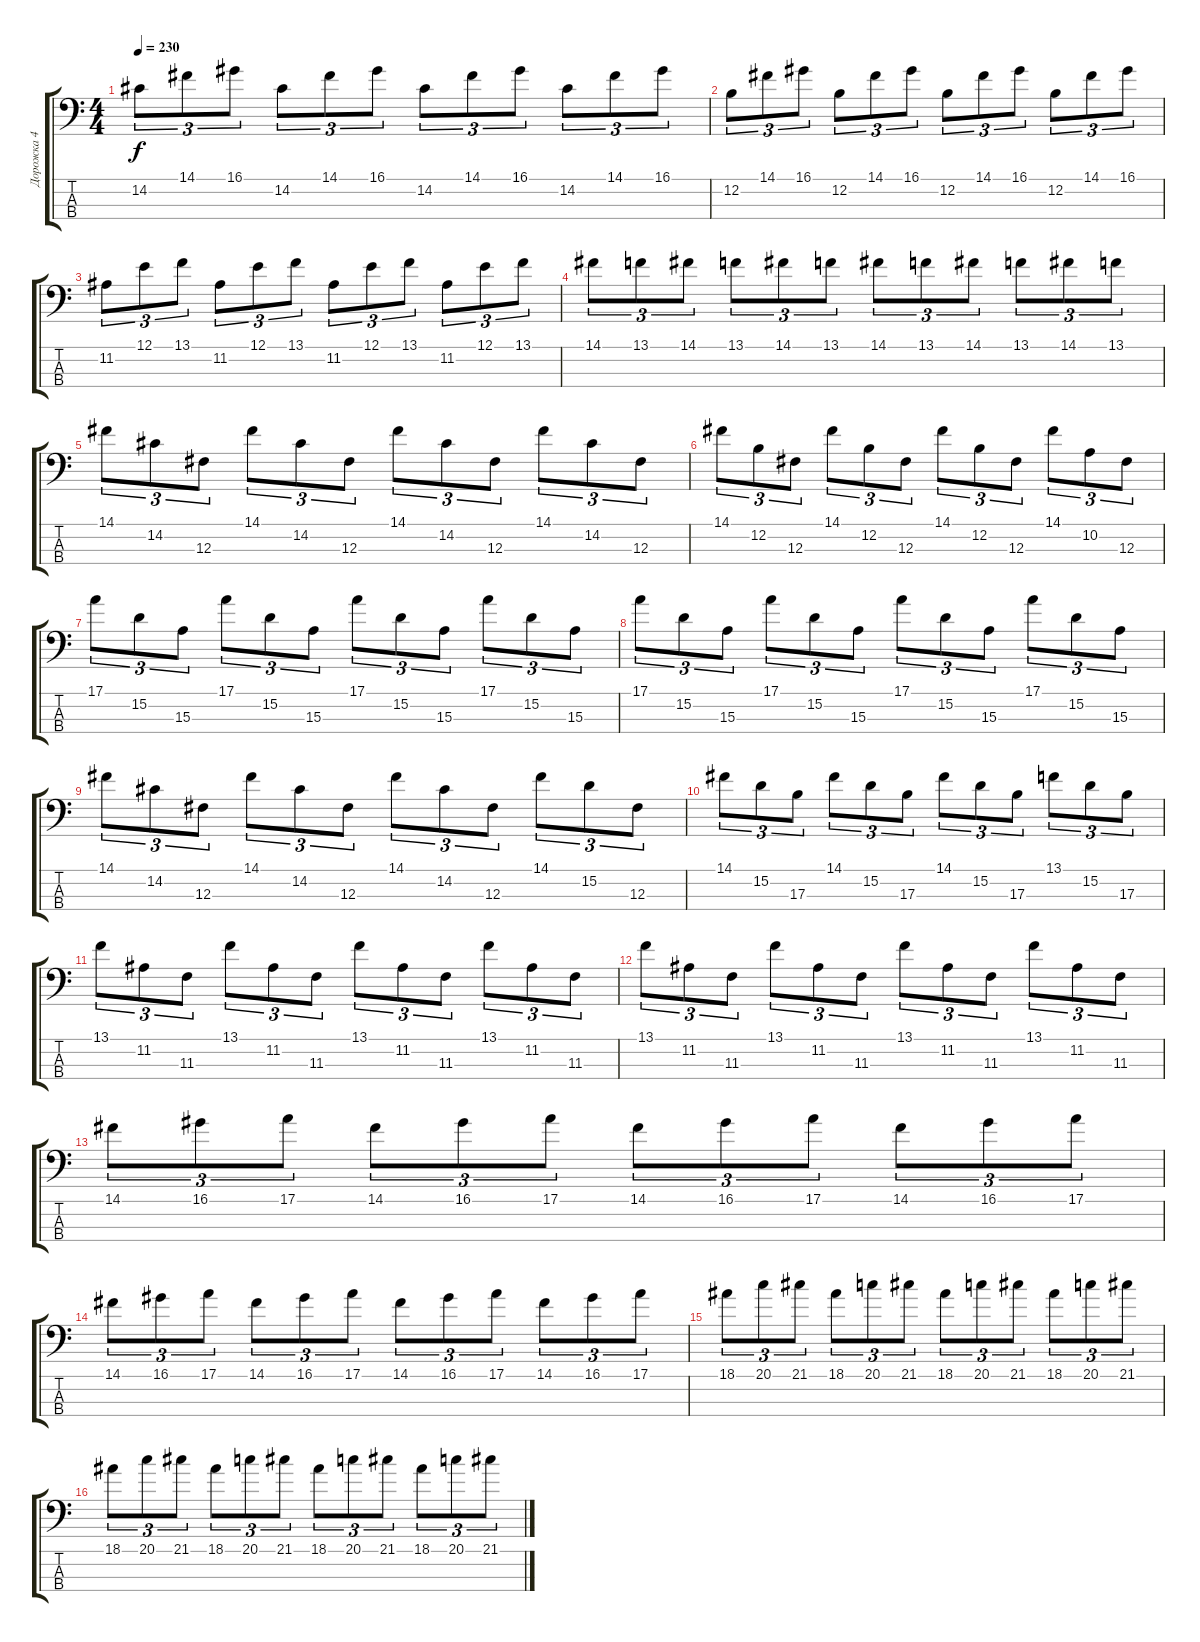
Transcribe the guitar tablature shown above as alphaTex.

\track ("Дорожка 4" "Дорожка 4") {instrument electricbassfinger}
\staff {score tabs}
\tuning (E2 B1 Gb1 Db1) {hide}
\ts (4 4)
\tempo 230
\clef f4
\ks c
14.2.8{tu (3 2) dy f} 14.1.8{tu (3 2)} 16.1.8{tu (3 2)} 14.2.8{tu (3 2)} 14.1.8{tu (3 2)} 16.1.8{tu (3 2)} 14.2.8{tu (3 2)} 14.1.8{tu (3 2)} 16.1.8{tu (3 2)} 14.2.8{tu (3 2)} 14.1.8{tu (3 2)} 16.1.8{tu (3 2)} |
12.2.8{tu (3 2)} 14.1.8{tu (3 2)} 16.1.8{tu (3 2)} 12.2.8{tu (3 2)} 14.1.8{tu (3 2)} 16.1.8{tu (3 2)} 12.2.8{tu (3 2)} 14.1.8{tu (3 2)} 16.1.8{tu (3 2)} 12.2.8{tu (3 2)} 14.1.8{tu (3 2)} 16.1.8{tu (3 2)} |
11.2.8{tu (3 2)} 12.1.8{tu (3 2)} 13.1.8{tu (3 2)} 11.2.8{tu (3 2)} 12.1.8{tu (3 2)} 13.1.8{tu (3 2)} 11.2.8{tu (3 2)} 12.1.8{tu (3 2)} 13.1.8{tu (3 2)} 11.2.8{tu (3 2)} 12.1.8{tu (3 2)} 13.1.8{tu (3 2)} |
14.1.8{tu (3 2)} 13.1.8{tu (3 2)} 14.1.8{tu (3 2)} 13.1.8{tu (3 2)} 14.1.8{tu (3 2)} 13.1.8{tu (3 2)} 14.1.8{tu (3 2)} 13.1.8{tu (3 2)} 14.1.8{tu (3 2)} 13.1.8{tu (3 2)} 14.1.8{tu (3 2)} 13.1.8{tu (3 2)} |
14.1.8{tu (3 2)} 14.2.8{tu (3 2)} 12.3.8{tu (3 2)} 14.1.8{tu (3 2)} 14.2.8{tu (3 2)} 12.3.8{tu (3 2)} 14.1.8{tu (3 2)} 14.2.8{tu (3 2)} 12.3.8{tu (3 2)} 14.1.8{tu (3 2)} 14.2.8{tu (3 2)} 12.3.8{tu (3 2)} |
14.1.8{tu (3 2)} 12.2.8{tu (3 2)} 12.3.8{tu (3 2)} 14.1.8{tu (3 2)} 12.2.8{tu (3 2)} 12.3.8{tu (3 2)} 14.1.8{tu (3 2)} 12.2.8{tu (3 2)} 12.3.8{tu (3 2)} 14.1.8{tu (3 2)} 10.2.8{tu (3 2)} 12.3.8{tu (3 2)} |
17.1.8{tu (3 2)} 15.2.8{tu (3 2)} 15.3.8{tu (3 2)} 17.1.8{tu (3 2)} 15.2.8{tu (3 2)} 15.3.8{tu (3 2)} 17.1.8{tu (3 2)} 15.2.8{tu (3 2)} 15.3.8{tu (3 2)} 17.1.8{tu (3 2)} 15.2.8{tu (3 2)} 15.3.8{tu (3 2)} |
17.1.8{tu (3 2)} 15.2.8{tu (3 2)} 15.3.8{tu (3 2)} 17.1.8{tu (3 2)} 15.2.8{tu (3 2)} 15.3.8{tu (3 2)} 17.1.8{tu (3 2)} 15.2.8{tu (3 2)} 15.3.8{tu (3 2)} 17.1.8{tu (3 2)} 15.2.8{tu (3 2)} 15.3.8{tu (3 2)} |
14.1.8{tu (3 2)} 14.2.8{tu (3 2)} 12.3.8{tu (3 2)} 14.1.8{tu (3 2)} 14.2.8{tu (3 2)} 12.3.8{tu (3 2)} 14.1.8{tu (3 2)} 14.2.8{tu (3 2)} 12.3.8{tu (3 2)} 14.1.8{tu (3 2)} 15.2.8{tu (3 2)} 12.3.8{tu (3 2)} |
14.1.8{tu (3 2)} 15.2.8{tu (3 2)} 17.3.8{tu (3 2)} 14.1.8{tu (3 2)} 15.2.8{tu (3 2)} 17.3.8{tu (3 2)} 14.1.8{tu (3 2)} 15.2.8{tu (3 2)} 17.3.8{tu (3 2)} 13.1.8{tu (3 2)} 15.2.8{tu (3 2)} 17.3.8{tu (3 2)} |
13.1.8{tu (3 2)} 11.2.8{tu (3 2)} 11.3.8{tu (3 2)} 13.1.8{tu (3 2)} 11.2.8{tu (3 2)} 11.3.8{tu (3 2)} 13.1.8{tu (3 2)} 11.2.8{tu (3 2)} 11.3.8{tu (3 2)} 13.1.8{tu (3 2)} 11.2.8{tu (3 2)} 11.3.8{tu (3 2)} |
13.1.8{tu (3 2)} 11.2.8{tu (3 2)} 11.3.8{tu (3 2)} 13.1.8{tu (3 2)} 11.2.8{tu (3 2)} 11.3.8{tu (3 2)} 13.1.8{tu (3 2)} 11.2.8{tu (3 2)} 11.3.8{tu (3 2)} 13.1.8{tu (3 2)} 11.2.8{tu (3 2)} 11.3.8{tu (3 2)} |
14.1.8{tu (3 2)} 16.1.8{tu (3 2)} 17.1.8{tu (3 2)} 14.1.8{tu (3 2)} 16.1.8{tu (3 2)} 17.1.8{tu (3 2)} 14.1.8{tu (3 2)} 16.1.8{tu (3 2)} 17.1.8{tu (3 2)} 14.1.8{tu (3 2)} 16.1.8{tu (3 2)} 17.1.8{tu (3 2)} |
14.1.8{tu (3 2)} 16.1.8{tu (3 2)} 17.1.8{tu (3 2)} 14.1.8{tu (3 2)} 16.1.8{tu (3 2)} 17.1.8{tu (3 2)} 14.1.8{tu (3 2)} 16.1.8{tu (3 2)} 17.1.8{tu (3 2)} 14.1.8{tu (3 2)} 16.1.8{tu (3 2)} 17.1.8{tu (3 2)} |
18.1.8{tu (3 2)} 20.1.8{tu (3 2)} 21.1.8{tu (3 2)} 18.1.8{tu (3 2)} 20.1.8{tu (3 2)} 21.1.8{tu (3 2)} 18.1.8{tu (3 2)} 20.1.8{tu (3 2)} 21.1.8{tu (3 2)} 18.1.8{tu (3 2)} 20.1.8{tu (3 2)} 21.1.8{tu (3 2)} |
18.1.8{tu (3 2)} 20.1.8{tu (3 2)} 21.1.8{tu (3 2)} 18.1.8{tu (3 2)} 20.1.8{tu (3 2)} 21.1.8{tu (3 2)} 18.1.8{tu (3 2)} 20.1.8{tu (3 2)} 21.1.8{tu (3 2)} 18.1.8{tu (3 2)} 20.1.8{tu (3 2)} 21.1.8{tu (3 2)}
